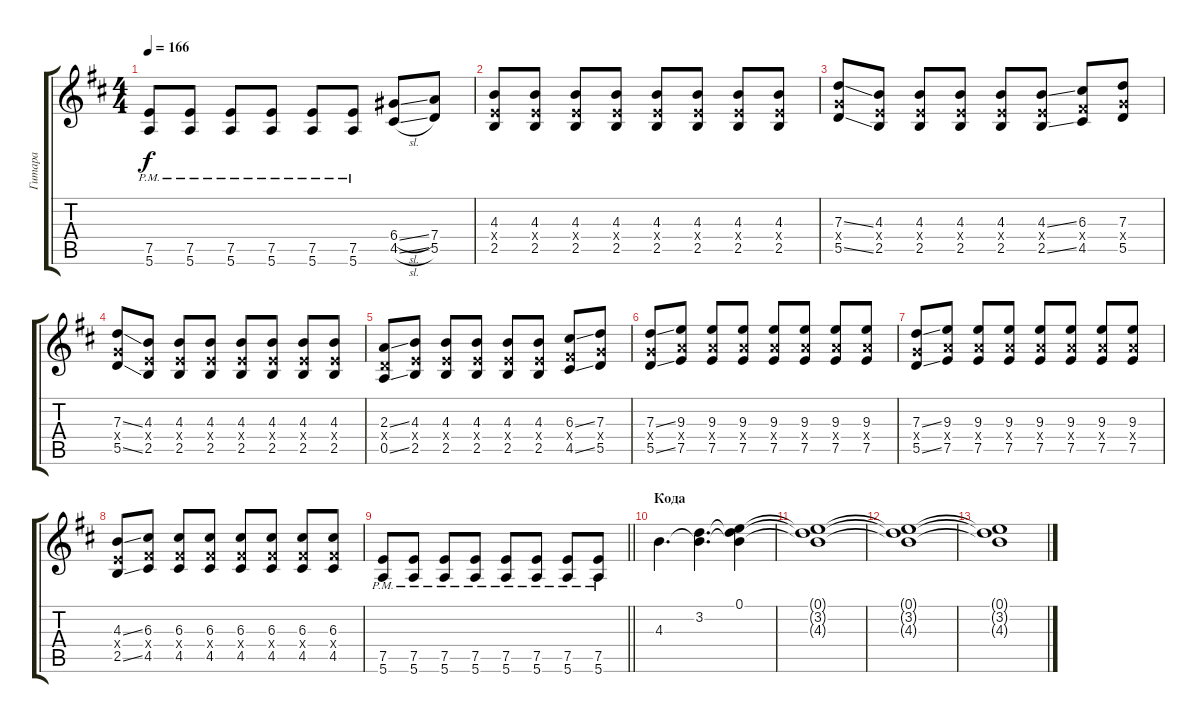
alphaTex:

\track ("Гитара" "Гитара") {instrument distortionguitar}
\staff {score tabs}
\tuning (E4 B3 G3 D3 A2 E2) {hide}
\ts (4 4)
\tempo 166
\clef g2
\ks bminor
(7.5{pm} 5.6{pm}).8{dy f} (7.5{pm} 5.6{pm}).8 (7.5{pm} 5.6{pm}).8 (7.5{pm} 5.6{pm}).8 (7.5{pm} 5.6{pm}).8 (7.5{pm} 5.6{pm}).8 (6.4{sl} 4.5{sl}).8 (7.4 5.5).8 |
(4.3 2.4{x} 2.5).8 (4.3 2.4{x} 2.5).8 (4.3 2.4{x} 2.5).8 (4.3 2.4{x} 2.5).8 (4.3 2.4{x} 2.5).8 (4.3 2.4{x} 2.5).8 (4.3 2.4{x} 2.5).8 (4.3 2.4{x} 2.5).8 |
(7.3{ss} 5.4{x} 5.5{ss}).8 (4.3 2.4{x} 2.5).8 (4.3 2.4{x} 2.5).8 (4.3 2.4{x} 2.5).8 (4.3 2.4{x} 2.5).8 (4.3{ss} 2.4{x} 2.5{ss}).8 (6.3 4.4{x} 4.5).8 (7.3 5.4{x} 5.5).8 |
(7.3{ss} 5.4{x} 5.5{ss}).8 (4.3 2.4{x} 2.5).8 (4.3 2.4{x} 2.5).8 (4.3 2.4{x} 2.5).8 (4.3 2.4{x} 2.5).8 (4.3 2.4{x} 2.5).8 (4.3 2.4{x} 2.5).8 (4.3 2.4{x} 2.5).8 |
(2.3{ss} 0.4{x} 0.5{ss}).8 (4.3 2.4{x} 2.5).8 (4.3 2.4{x} 2.5).8 (4.3 2.4{x} 2.5).8 (4.3 2.4{x} 2.5).8 (4.3 2.4{x} 2.5).8 (6.3{ss} 4.4{x} 4.5{ss}).8 (7.3 5.4{x} 5.5).8 |
(7.3{ss} 5.4{x} 5.5{ss}).8 (9.3 7.4{x} 7.5).8 (9.3 7.4{x} 7.5).8 (9.3 7.4{x} 7.5).8 (9.3 7.4{x} 7.5).8 (9.3 7.4{x} 7.5).8 (9.3 7.4{x} 7.5).8 (9.3 7.4{x} 7.5).8 |
(7.3{ss} 5.4{x} 5.5{ss}).8 (9.3 7.4{x} 7.5).8 (9.3 7.4{x} 7.5).8 (9.3 7.4{x} 7.5).8 (9.3 7.4{x} 7.5).8 (9.3 7.4{x} 7.5).8 (9.3 7.4{x} 7.5).8 (9.3 7.4{x} 7.5).8 |
(4.3{ss} 2.4{x} 2.5{ss}).8 (6.3 4.4{x} 4.5).8 (6.3 4.4{x} 4.5).8 (6.3 4.4{x} 4.5).8 (6.3 4.4{x} 4.5).8 (6.3 4.4{x} 4.5).8 (6.3 4.4{x} 4.5).8 (6.3 4.4{x} 4.5).8 |
\barLineRight lightlight
(7.5{pm} 5.6{pm}).8 (7.5{pm} 5.6{pm}).8 (7.5{pm} 5.6{pm}).8 (7.5{pm} 5.6{pm}).8 (7.5{pm} 5.6{pm}).8 (7.5{pm} 5.6{pm}).8 (7.5{pm} 5.6{pm}).8 (7.5{pm} 5.6{pm}).8 |
\section ("" "Кода")
4.3.4{d volume 0} (3.2 4.3{t}).4{d} (0.1 3.2{t} 4.3{t}).4 |
(0.1{t} 3.2{t} 4.3{t}).1 |
(0.1{t} 3.2{t} 4.3{t}).1 |
(0.1{t} 3.2{t} 4.3{t}).1
